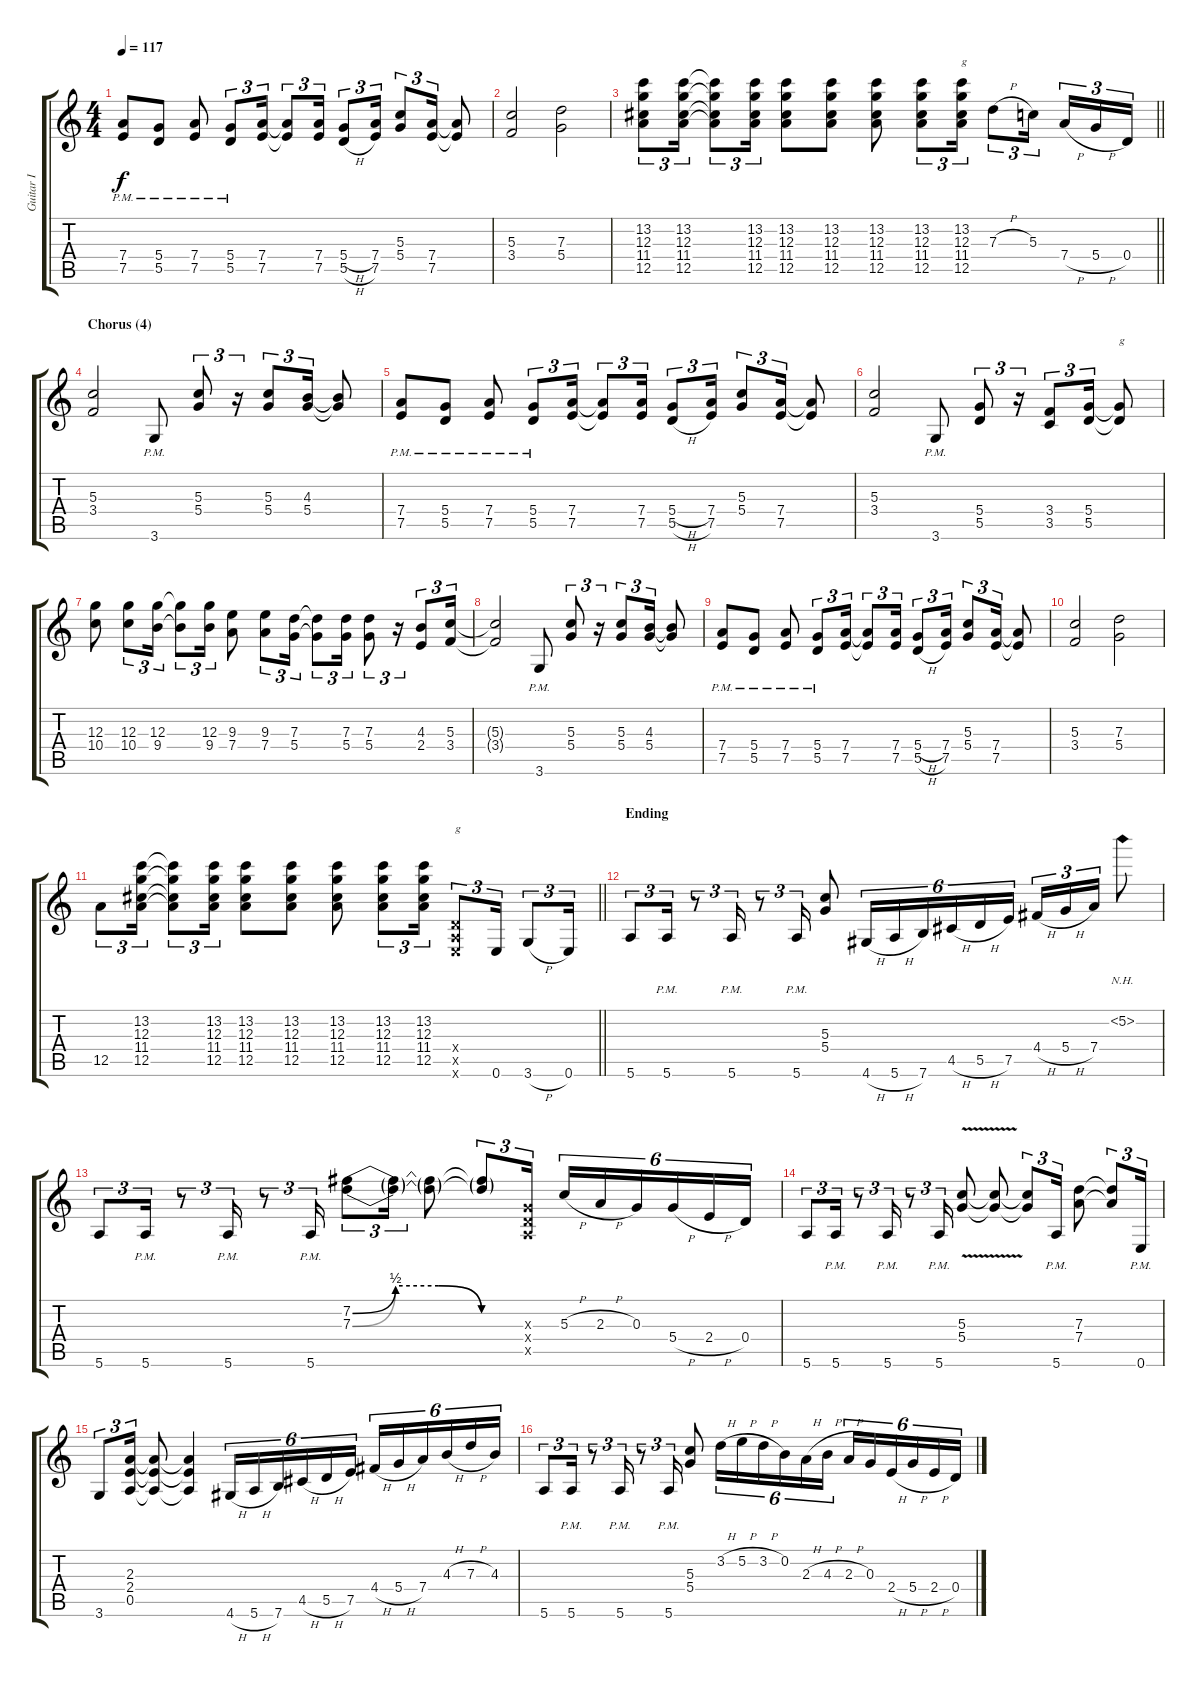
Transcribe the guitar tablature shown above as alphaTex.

\track ("Guitar I" "Guitar I") {instrument distortionguitar}
\staff {score tabs}
\tuning (E4 B3 G3 D3 A2 E2) {hide}
\ts (4 4)
\tempo 117
\clef g2
\ks aminor
(7.4{pm} 7.5{pm}).8{dy f} (5.4{pm} 5.5{pm}).8 (7.4{pm} 7.5{pm}).8 (5.4{pm} 5.5{pm}).8{tu (3 2)} (7.4 7.5).16{tu (3 2)} (7.4{t} 7.5{t}).8{tu (3 2)} (7.4 7.5).16{tu (3 2)} (5.4{h} 5.5{h}).8{tu (3 2)} (7.4 7.5).16{tu (3 2)} (5.3 5.4).8{tu (3 2)} (7.4 7.5).16{tu (3 2)} (7.4{t} 7.5{t}).8 |
(5.3 3.4).2 (7.3 5.4).2 |
\barLineRight lightlight
(13.2 12.3 11.4 12.5).8{tu (3 2)} (13.2 12.3 11.4 12.5).16{tu (3 2)} (13.2{t} 12.3{t} 11.4{t} 12.5{t}).8{tu (3 2)} (13.2 12.3 11.4 12.5).16{tu (3 2)} (13.2 12.3 11.4 12.5).8 (13.2 12.3 11.4 12.5).8 (13.2 12.3 11.4 12.5).8 (13.2 12.3 11.4 12.5).8{tu (3 2)} (13.2 12.3 11.4 12.5).16{tu (3 2) txt "g"} 7.3{h}.8{tu (3 2)} 5.3.16{tu (3 2)} 7.4{h}.16{tu (3 2)} 5.4{h}.16{tu (3 2)} 0.4.16{tu (3 2)} |
\section ("" "Chorus (4)")
(5.3 3.4).2 3.6{pm}.8 (5.3 5.4).8{tu (3 2)} r.16{tu (3 2)} (5.3 5.4).8{tu (3 2)} (4.3 5.4).16{tu (3 2)} (4.3{t} 5.4{t}).8 |
(7.4{pm} 7.5{pm}).8 (5.4{pm} 5.5{pm}).8 (7.4{pm} 7.5{pm}).8 (5.4{pm} 5.5{pm}).8{tu (3 2)} (7.4 7.5).16{tu (3 2)} (7.4{t} 7.5{t}).8{tu (3 2)} (7.4 7.5).16{tu (3 2)} (5.4{h} 5.5{h}).8{tu (3 2)} (7.4 7.5).16{tu (3 2)} (5.3 5.4).8{tu (3 2)} (7.4 7.5).16{tu (3 2)} (7.4{t} 7.5{t}).8 |
(5.3 3.4).2 3.6{pm}.8 (5.4 5.5).8{tu (3 2)} r.16{tu (3 2)} (3.4 3.5).8{tu (3 2)} (5.4 5.5).16{tu (3 2)} (5.4{t} 5.5{t}).8{txt "g"} |
(12.3 10.4).8 (12.3 10.4).8{tu (3 2)} (12.3 9.4).16{tu (3 2)} (12.3{t} 9.4{t}).8{tu (3 2)} (12.3 9.4).16{tu (3 2)} (9.3 7.4).8 (9.3 7.4).8{tu (3 2)} (7.3 5.4).16{tu (3 2)} (7.3{t} 5.4{t}).8{tu (3 2)} (7.3 5.4).16{tu (3 2)} (7.3 5.4).8{tu (3 2)} r.16{tu (3 2)} (4.3 2.4).8{tu (3 2)} (5.3 3.4).16{tu (3 2)} |
(5.3{t} 3.4{t}).2 3.6{pm}.8 (5.3 5.4).8{tu (3 2)} r.16{tu (3 2)} (5.3 5.4).8{tu (3 2)} (4.3 5.4).16{tu (3 2)} (4.3{t} 5.4{t}).8 |
(7.4{pm} 7.5{pm}).8 (5.4{pm} 5.5{pm}).8 (7.4{pm} 7.5{pm}).8 (5.4{pm} 5.5{pm}).8{tu (3 2)} (7.4 7.5).16{tu (3 2)} (7.4{t} 7.5{t}).8{tu (3 2)} (7.4 7.5).16{tu (3 2)} (5.4{h} 5.5{h}).8{tu (3 2)} (7.4 7.5).16{tu (3 2)} (5.3 5.4).8{tu (3 2)} (7.4 7.5).16{tu (3 2)} (7.4{t} 7.5{t}).8 |
(5.3 3.4).2 (7.3 5.4).2 |
\barLineRight lightlight
12.5.8{tu (3 2)} (13.2 12.3 11.4 12.5).16{tu (3 2)} (13.2{t} 12.3{t} 11.4{t} 12.5{t}).8{tu (3 2)} (13.2 12.3 11.4 12.5).16{tu (3 2)} (13.2 12.3 11.4 12.5).8 (13.2 12.3 11.4 12.5).8 (13.2 12.3 11.4 12.5).8 (13.2 12.3 11.4 12.5).8{tu (3 2)} (13.2 12.3 11.4 12.5).16{tu (3 2)} (0.4{x} 0.5{x} 0.6{x}).8{tu (3 2) txt "g"} 0.6.16{tu (3 2)} 3.6{h}.8{tu (3 2)} 0.6.16{tu (3 2)} |
\section ("" "Ending")
5.6.8{tu (3 2)} 5.6{pm}.16{tu (3 2)} r.8{tu (3 2)} 5.6{pm}.16{tu (3 2)} r.8{tu (3 2)} 5.6{pm}.16{tu (3 2)} (5.3 5.4).8 4.6{h}.16{tu (6 4)} 5.6{h}.16{tu (6 4)} 7.6.16{tu (6 4)} 4.5{h}.16{tu (6 4)} 5.5{h}.16{tu (6 4)} 7.5.16{tu (6 4)} 4.4{h}.16{tu (3 2)} 5.4{h}.16{tu (3 2)} 7.4.16{tu (3 2)} 5.2{nh}.8 |
5.6.8{tu (3 2)} 5.6{pm}.16{tu (3 2)} r.8{tu (3 2)} 5.6{pm}.16{tu (3 2)} r.8{tu (3 2)} 5.6{pm}.16{tu (3 2)} (7.2{be (custom 0 0 15 2 30 2 45 0 60 0)} 7.3{be (custom 0 0 15 2 30 2 45 0 60 0)}).8{tu (3 2)} (7.2{t} 7.3{t}).16{tu (3 2)} (7.2{t} 7.3{t}).8 (7.2{t} 7.3{t}).8{tu (3 2)} (0.3{x} 0.4{x} 0.5{x}).16{tu (3 2)} 5.3{h}.16{tu (6 4)} 2.3{h}.16{tu (6 4)} 0.3.16{tu (6 4)} 5.4{h}.16{tu (6 4)} 2.4{h}.16{tu (6 4)} 0.4.16{tu (6 4)} |
5.6.8{tu (3 2)} 5.6{pm}.16{tu (3 2)} r.8{tu (3 2)} 5.6{pm}.16{tu (3 2)} r.8{tu (3 2)} 5.6{pm}.16{tu (3 2)} (5.3{v} 5.4{v}).8 (5.3{t} 5.4{t}).8 (5.3{t} 5.4{t}).8{tu (3 2)} 5.6{pm}.16{tu (3 2)} (7.3 7.4).8 (7.3{t} 7.4{t}).8{tu (3 2)} 0.6{pm}.16{tu (3 2)} |
3.6.8{tu (3 2)} (2.3 2.4 0.5).16{tu (3 2)} (2.3{t} 2.4{t} 0.5{t}).8 (2.3{t} 2.4{t} 0.5{t}).4 4.6{h}.16{tu (6 4)} 5.6{h}.16{tu (6 4)} 7.6.16{tu (6 4)} 4.5{h}.16{tu (6 4)} 5.5{h}.16{tu (6 4)} 7.5.16{tu (6 4)} 4.4{h}.16{tu (6 4)} 5.4{h}.16{tu (6 4)} 7.4.16{tu (6 4)} 4.3{h}.16{tu (6 4)} 7.3{h}.16{tu (6 4)} 4.3.16{tu (6 4)} |
5.6.8{tu (3 2)} 5.6{pm}.16{tu (3 2)} r.8{tu (3 2)} 5.6{pm}.16{tu (3 2)} r.8{tu (3 2)} 5.6{pm}.16{tu (3 2)} (5.3 5.4).8 3.2{h}.16{tu (6 4)} 5.2{h}.16{tu (6 4)} 3.2{h}.16{tu (6 4)} 0.2.16{tu (6 4)} 2.3{h}.16{tu (6 4)} 4.3{h}.16{tu (6 4)} 2.3{h}.16{tu (6 4)} 0.3.16{tu (6 4)} 2.4{h}.16{tu (6 4)} 5.4{h}.16{tu (6 4)} 2.4{h}.16{tu (6 4)} 0.4.16{tu (6 4)}
